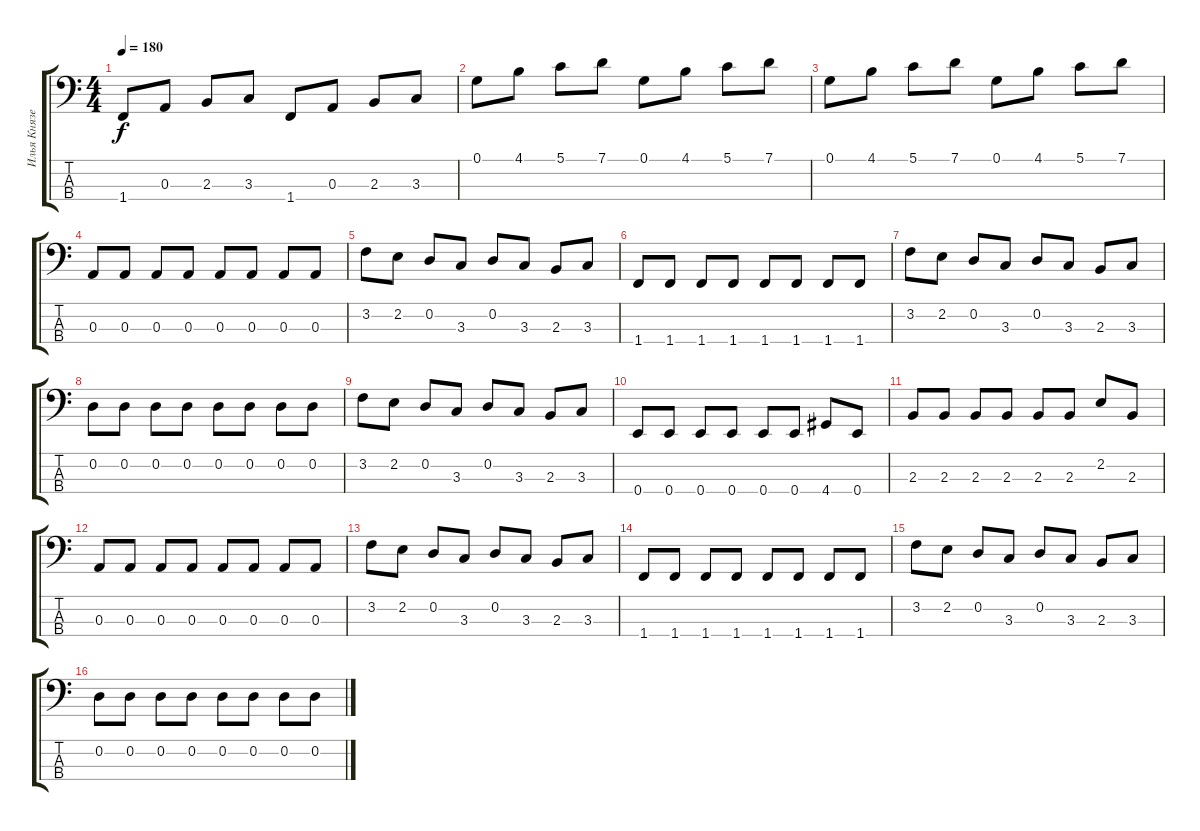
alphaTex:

\track ("Илья Князев" "Илья Князе") {instrument electricbasspick}
\staff {score tabs}
\tuning (G2 D2 A1 E1) {hide}
\ts (4 4)
\tempo 180
\clef f4
\ks c
1.4.8{dy f} 0.3.8 2.3.8 3.3.8 1.4.8 0.3.8 2.3.8 3.3.8 |
0.1.8 4.1.8 5.1.8 7.1.8 0.1.8 4.1.8 5.1.8 7.1.8 |
0.1.8 4.1.8 5.1.8 7.1.8 0.1.8 4.1.8 5.1.8 7.1.8 |
0.3.8 0.3.8 0.3.8 0.3.8 0.3.8 0.3.8 0.3.8 0.3.8 |
3.2.8 2.2.8 0.2.8 3.3.8 0.2.8 3.3.8 2.3.8 3.3.8 |
1.4.8 1.4.8 1.4.8 1.4.8 1.4.8 1.4.8 1.4.8 1.4.8 |
3.2.8 2.2.8 0.2.8 3.3.8 0.2.8 3.3.8 2.3.8 3.3.8 |
0.2.8 0.2.8 0.2.8 0.2.8 0.2.8 0.2.8 0.2.8 0.2.8 |
3.2.8 2.2.8 0.2.8 3.3.8 0.2.8 3.3.8 2.3.8 3.3.8 |
0.4.8 0.4.8 0.4.8 0.4.8 0.4.8 0.4.8 4.4.8 0.4.8 |
2.3.8 2.3.8 2.3.8 2.3.8 2.3.8 2.3.8 2.2.8 2.3.8 |
0.3.8 0.3.8 0.3.8 0.3.8 0.3.8 0.3.8 0.3.8 0.3.8 |
3.2.8 2.2.8 0.2.8 3.3.8 0.2.8 3.3.8 2.3.8 3.3.8 |
1.4.8 1.4.8 1.4.8 1.4.8 1.4.8 1.4.8 1.4.8 1.4.8 |
3.2.8 2.2.8 0.2.8 3.3.8 0.2.8 3.3.8 2.3.8 3.3.8 |
0.2.8 0.2.8 0.2.8 0.2.8 0.2.8 0.2.8 0.2.8 0.2.8
